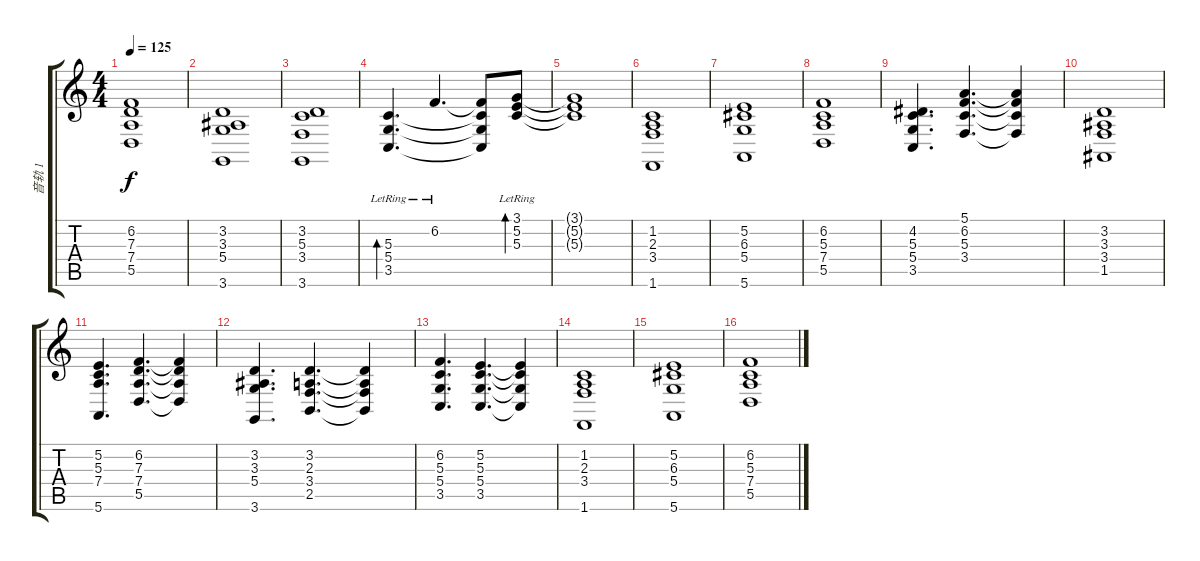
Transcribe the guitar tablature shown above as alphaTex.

\track ("音轨 1" "音轨 1") {instrument electricgrandpiano}
\staff {score tabs}
\tuning (E4 B3 G3 D3 A2 E2) {hide}
\ts (4 4)
\tempo 125
\clef g2
\ks c
(6.2 7.3 7.4 5.5).1{dy f} |
(3.2 3.3 5.4 3.6).1 |
(3.2 5.3 3.4 3.6).1 |
(5.3{lr} 5.4{lr} 3.5{lr}).4{d bd 240} 6.2{lr}.4{d} (6.2{t} 5.3{t} 5.4{t} 3.5{t}).8 (3.1{lr} 5.2{lr} 5.3{lr}).8{bd 240} |
(3.1{t} 5.2{t} 5.3{t}).1 |
(1.2 2.3 3.4 1.6).1 |
(5.2 6.3 5.4 5.6).1 |
(6.2 5.3 7.4 5.5).1 |
(4.2 5.3 5.4 3.5).4{d} (5.1 6.2 5.3 3.4).4{d} (5.1{t} 6.2{t} 5.3{t} 3.4{t}).4 |
(3.2 3.3 3.4 1.5).1 |
(5.2 5.3 7.4 5.6).4{d} (6.2 7.3 7.4 5.5).4{d} (6.2{t} 7.3{t} 7.4{t} 5.5{t}).4 |
(3.2 3.3 5.4 3.6).4{d} (3.2 2.3 3.4 2.5).4{d} (3.2{t} 2.3{t} 3.4{t} 2.5{t}).4 |
(6.2 5.3 5.4 3.5).4{d} (5.2 5.3 5.4 3.5).4{d} (5.2{t} 5.3{t} 5.4{t} 3.5{t}).4 |
(1.2 2.3 3.4 1.6).1 |
(5.2 6.3 5.4 5.6).1 |
(6.2 5.3 7.4 5.5).1
